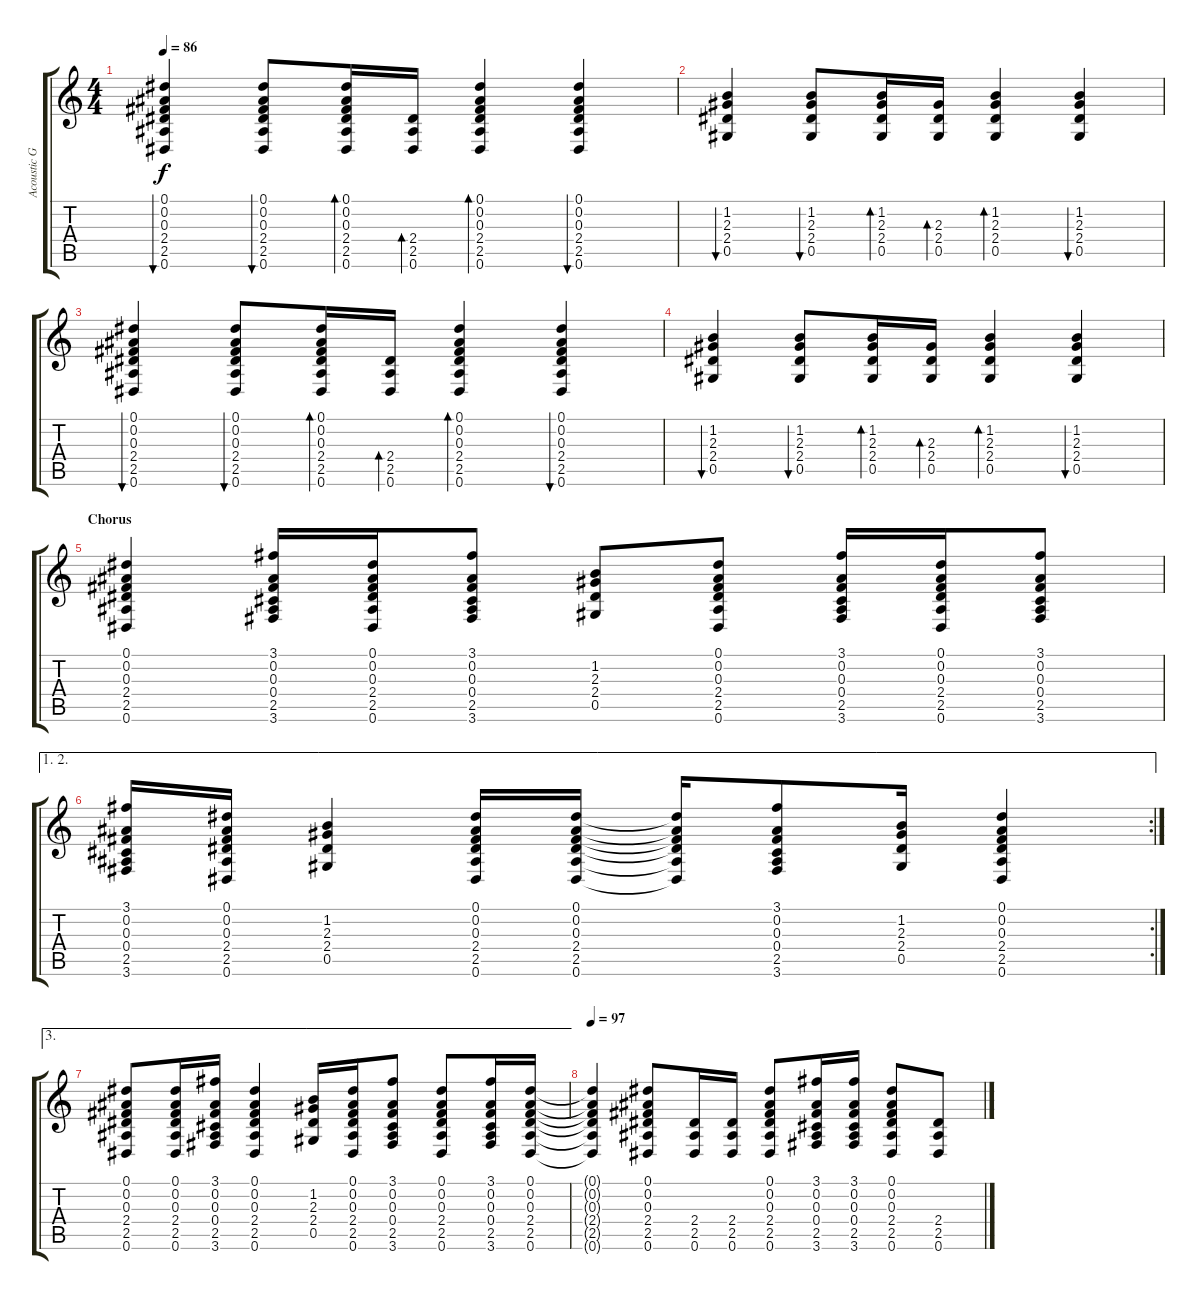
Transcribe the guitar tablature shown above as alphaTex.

\track ("Acoustic Gtr.II 12-string" "Acoustic G") {instrument acousticguitarsteel}
\staff {score tabs}
\tuning (Eb4 Bb3 Gb3 Db3 Ab2 Eb2) {hide}
\ts (4 4)
\tempo 86
\clef g2
\ks c
(0.1 0.2 0.3 2.4 2.5 0.6).4{bu 60 dy f} (0.1 0.2 0.3 2.4 2.5 0.6).8{bu 60} (0.1 0.2 0.3 2.4 2.5 0.6).16{bd 60} (2.4 2.5 0.6).16{bd 60} (0.1 0.2 0.3 2.4 2.5 0.6).4{bd 60} (0.1 0.2 0.3 2.4 2.5 0.6).4{bu 60} |
(1.2 2.3 2.4 0.5).4{bu 60} (1.2 2.3 2.4 0.5).8{bu 60} (1.2 2.3 2.4 0.5).16{bd 60} (2.3 2.4 0.5).16{bd 60} (1.2 2.3 2.4 0.5).4{bd 60} (1.2 2.3 2.4 0.5).4{bu 60} |
(0.1 0.2 0.3 2.4 2.5 0.6).4{bu 60} (0.1 0.2 0.3 2.4 2.5 0.6).8{bu 60} (0.1 0.2 0.3 2.4 2.5 0.6).16{bd 60} (2.4 2.5 0.6).16{bd 60} (0.1 0.2 0.3 2.4 2.5 0.6).4{bd 60} (0.1 0.2 0.3 2.4 2.5 0.6).4{bu 60} |
\section ("" "")
(1.2 2.3 2.4 0.5).4{bu 60} (1.2 2.3 2.4 0.5).8{bu 60} (1.2 2.3 2.4 0.5).16{bd 60} (2.3 2.4 0.5).16{bd 60} (1.2 2.3 2.4 0.5).4{bd 60} (1.2 2.3 2.4 0.5).4{bu 60} |
\section ("" "Chorus")
(0.1 0.2 0.3 2.4 2.5 0.6).4 (3.1 0.2 0.3 0.4 2.5 3.6).16 (0.1 0.2 0.3 2.4 2.5 0.6).16 (3.1 0.2 0.3 0.4 2.5 3.6).8 (1.2 2.3 2.4 0.5).8 (0.1 0.2 0.3 2.4 2.5 0.6).8 (3.1 0.2 0.3 0.4 2.5 3.6).16 (0.1 0.2 0.3 2.4 2.5 0.6).16 (3.1 0.2 0.3 0.4 2.5 3.6).8 |
\ae (1 2)
\rc 2
(3.1 0.2 0.3 0.4 2.5 3.6).16 (0.1 0.2 0.3 2.4 2.5 0.6).16 (1.2 2.3 2.4 0.5).4 (0.1 0.2 0.3 2.4 2.5 0.6).16 (0.1 0.2 0.3 2.4 2.5 0.6).16 (0.1{t} 0.2{t} 0.3{t} 2.4{t} 2.5{t} 0.6{t}).16 (3.1 0.2 0.3 0.4 2.5 3.6).8 (1.2 2.3 2.4 0.5).16 (0.1 0.2 0.3 2.4 2.5 0.6).4 |
\ae 3
(0.1 0.2 0.3 2.4 2.5 0.6).8 (0.1 0.2 0.3 2.4 2.5 0.6).16 (3.1 0.2 0.3 0.4 2.5 3.6).16 (0.1 0.2 0.3 2.4 2.5 0.6).4 (1.2 2.3 2.4 0.5).16 (0.1 0.2 0.3 2.4 2.5 0.6).16 (3.1 0.2 0.3 0.4 2.5 3.6).8 (0.1 0.2 0.3 2.4 2.5 0.6).8 (3.1 0.2 0.3 0.4 2.5 3.6).16 (0.1 0.2 0.3 2.4 2.5 0.6).16 |
\tempo 97
(0.1{t} 0.2{t} 0.3{t} 2.4{t} 2.5{t} 0.6{t}).4{volume 10} (0.1 0.2 0.3 2.4 2.5 0.6).8 (2.4 2.5 0.6).16 (2.4 2.5 0.6).16 (0.1 0.2 0.3 2.4 2.5 0.6).8 (3.1 0.2 0.3 0.4 2.5 3.6).16 (3.1 0.2 0.3 0.4 2.5 3.6).16 (0.1 0.2 0.3 2.4 2.5 0.6).8 (2.4 2.5 0.6).8
